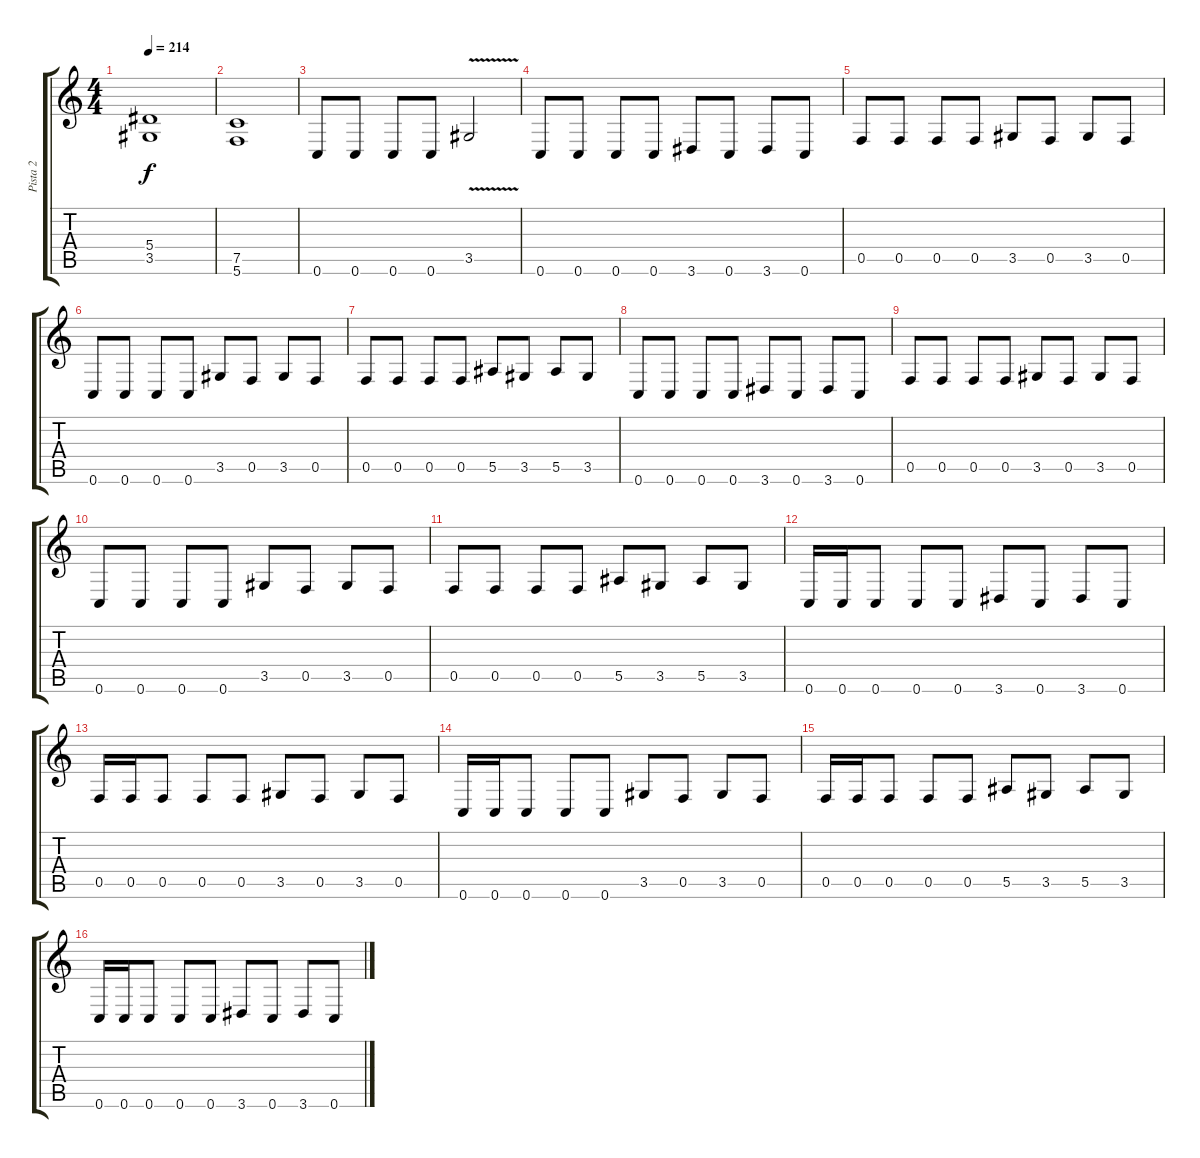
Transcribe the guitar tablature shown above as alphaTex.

\track ("Pista 2" "Pista 2") {instrument distortionguitar}
\staff {score tabs}
\tuning (C4 G3 Eb3 Bb2 F2 C2) {hide}
\ts (4 4)
\tempo 214
\clef g2
\ks c
(5.4 3.5).1{dy f} |
(7.5 5.6).1 |
0.6.8 0.6.8 0.6.8 0.6.8 3.5{v}.2 |
0.6.8 0.6.8 0.6.8 0.6.8 3.6.8 0.6.8 3.6.8 0.6.8 |
0.5.8 0.5.8 0.5.8 0.5.8 3.5.8 0.5.8 3.5.8 0.5.8 |
0.6.8 0.6.8 0.6.8 0.6.8 3.5.8 0.5.8 3.5.8 0.5.8 |
0.5.8 0.5.8 0.5.8 0.5.8 5.5.8 3.5.8 5.5.8 3.5.8 |
0.6.8 0.6.8 0.6.8 0.6.8 3.6.8 0.6.8 3.6.8 0.6.8 |
0.5.8 0.5.8 0.5.8 0.5.8 3.5.8 0.5.8 3.5.8 0.5.8 |
0.6.8 0.6.8 0.6.8 0.6.8 3.5.8 0.5.8 3.5.8 0.5.8 |
0.5.8 0.5.8 0.5.8 0.5.8 5.5.8 3.5.8 5.5.8 3.5.8 |
0.6.16 0.6.16 0.6.8 0.6.8 0.6.8 3.6.8 0.6.8 3.6.8 0.6.8 |
0.5.16 0.5.16 0.5.8 0.5.8 0.5.8 3.5.8 0.5.8 3.5.8 0.5.8 |
0.6.16 0.6.16 0.6.8 0.6.8 0.6.8 3.5.8 0.5.8 3.5.8 0.5.8 |
0.5.16 0.5.16 0.5.8 0.5.8 0.5.8 5.5.8 3.5.8 5.5.8 3.5.8 |
0.6.16 0.6.16 0.6.8 0.6.8 0.6.8 3.6.8 0.6.8 3.6.8 0.6.8
